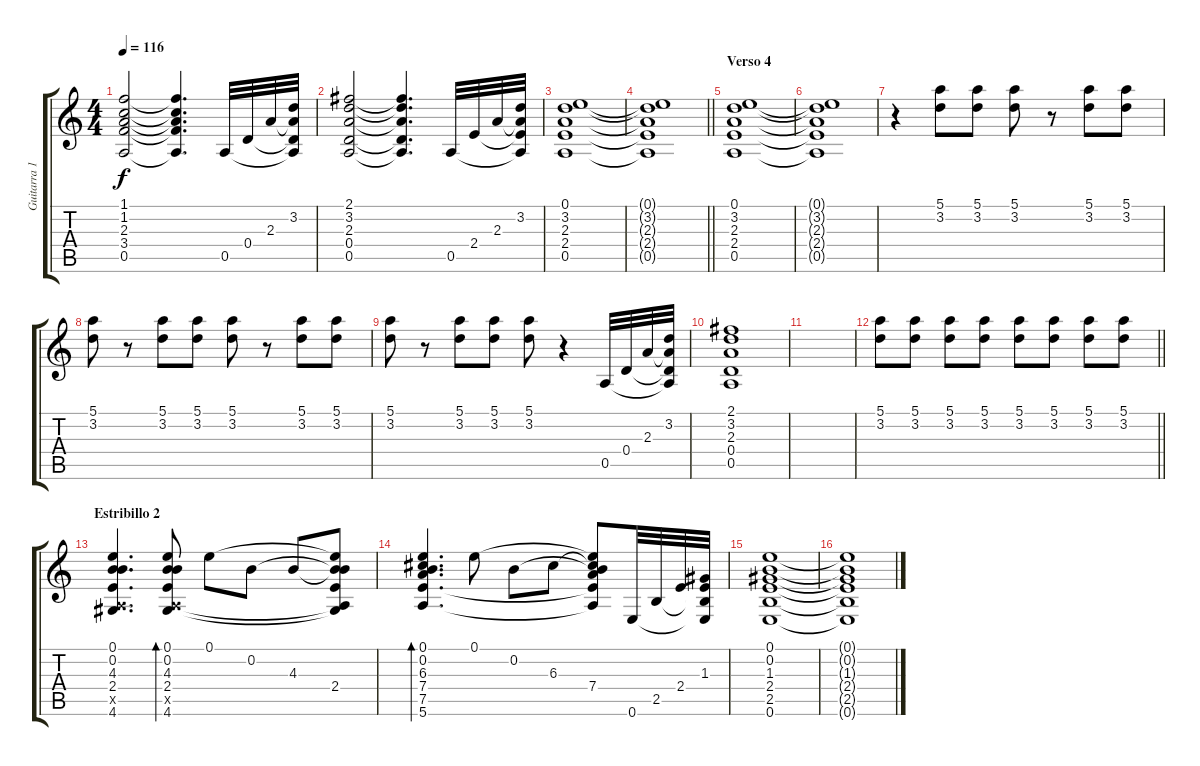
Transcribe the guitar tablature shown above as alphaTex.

\track ("Guitarra 12 cuerdas" "Guitarra 1") {instrument acousticguitarsteel}
\staff {score tabs}
\tuning (E4 B3 G3 D3 A2 E2) {hide}
\ts (4 4)
\tempo 116
\clef g2
\ks c
(1.1 1.2 2.3 3.4 0.5).2{dy f} (1.1{t} 1.2{t} 2.3{t} 3.4{t} 0.5{t}).4{d} 0.5.32 0.4.32 2.3.32 (3.2 2.3{t} 0.4{t} 0.5{t}).32 |
(2.1 3.2 2.3 0.4 0.5).2 (2.1{t} 3.2{t} 2.3{t} 0.4{t} 0.5{t}).4{d} 0.5.32 2.4.32 2.3.32 (3.2 2.3{t} 2.4{t} 0.5{t}).32 |
(0.1 3.2 2.3 2.4 0.5).1 |
\barLineRight lightlight
(0.1{t} 3.2{t} 2.3{t} 2.4{t} 0.5{t}).1 |
\section ("" "Verso 4")
(0.1 3.2 2.3 2.4 0.5).1 |
(0.1{t} 3.2{t} 2.3{t} 2.4{t} 0.5{t}).1 |
r.4{volume 4} (5.1 3.2).8 (5.1 3.2).8 (5.1 3.2).8 r.8 (5.1 3.2).8 (5.1 3.2).8 |
(5.1 3.2).8 r.8 (5.1 3.2).8 (5.1 3.2).8 (5.1 3.2).8 r.8 (5.1 3.2).8 (5.1 3.2).8 |
(5.1 3.2).8 r.8 (5.1 3.2).8 (5.1 3.2).8 (5.1 3.2).8 r.4 0.5.32 0.4.32 2.3.32 (3.2 2.3{t} 0.4{t} 0.5{t}).32 |
(2.1 3.2 2.3 0.4 0.5).1 |
|
\barLineRight lightlight
(5.1 3.2).8{volume 10} (5.1 3.2).8 (5.1 3.2).8 (5.1 3.2).8 (5.1 3.2).8 (5.1 3.2).8 (5.1 3.2).8 (5.1 3.2).8 |
\section ("" "Estribillo 2")
(0.1 0.2 4.3 2.4 0.5{x} 4.6).4{d} (0.1 0.2 4.3 2.4 0.5{x} 4.6).8{bd 120} 0.1.8 0.2.8 4.3.8 (0.1{t} 0.2{t} 4.3{t} 2.4 0.5{t} 4.6{t}).8 |
(0.1 0.2 6.3 7.4 7.5 5.6).4{d bd 120} 0.1.8 0.2.8 6.3.8 (0.1{t} 0.2{t} 6.3{t} 7.4 7.5{t} 5.6{t}).8 0.6.32 2.5.32 2.4.32 (1.3 2.4{t} 2.5{t} 0.6{t}).32 |
(0.1 0.2 1.3 2.4 2.5 0.6).1 |
(0.1{t} 0.2{t} 1.3{t} 2.4{t} 2.5{t} 0.6{t}).1
